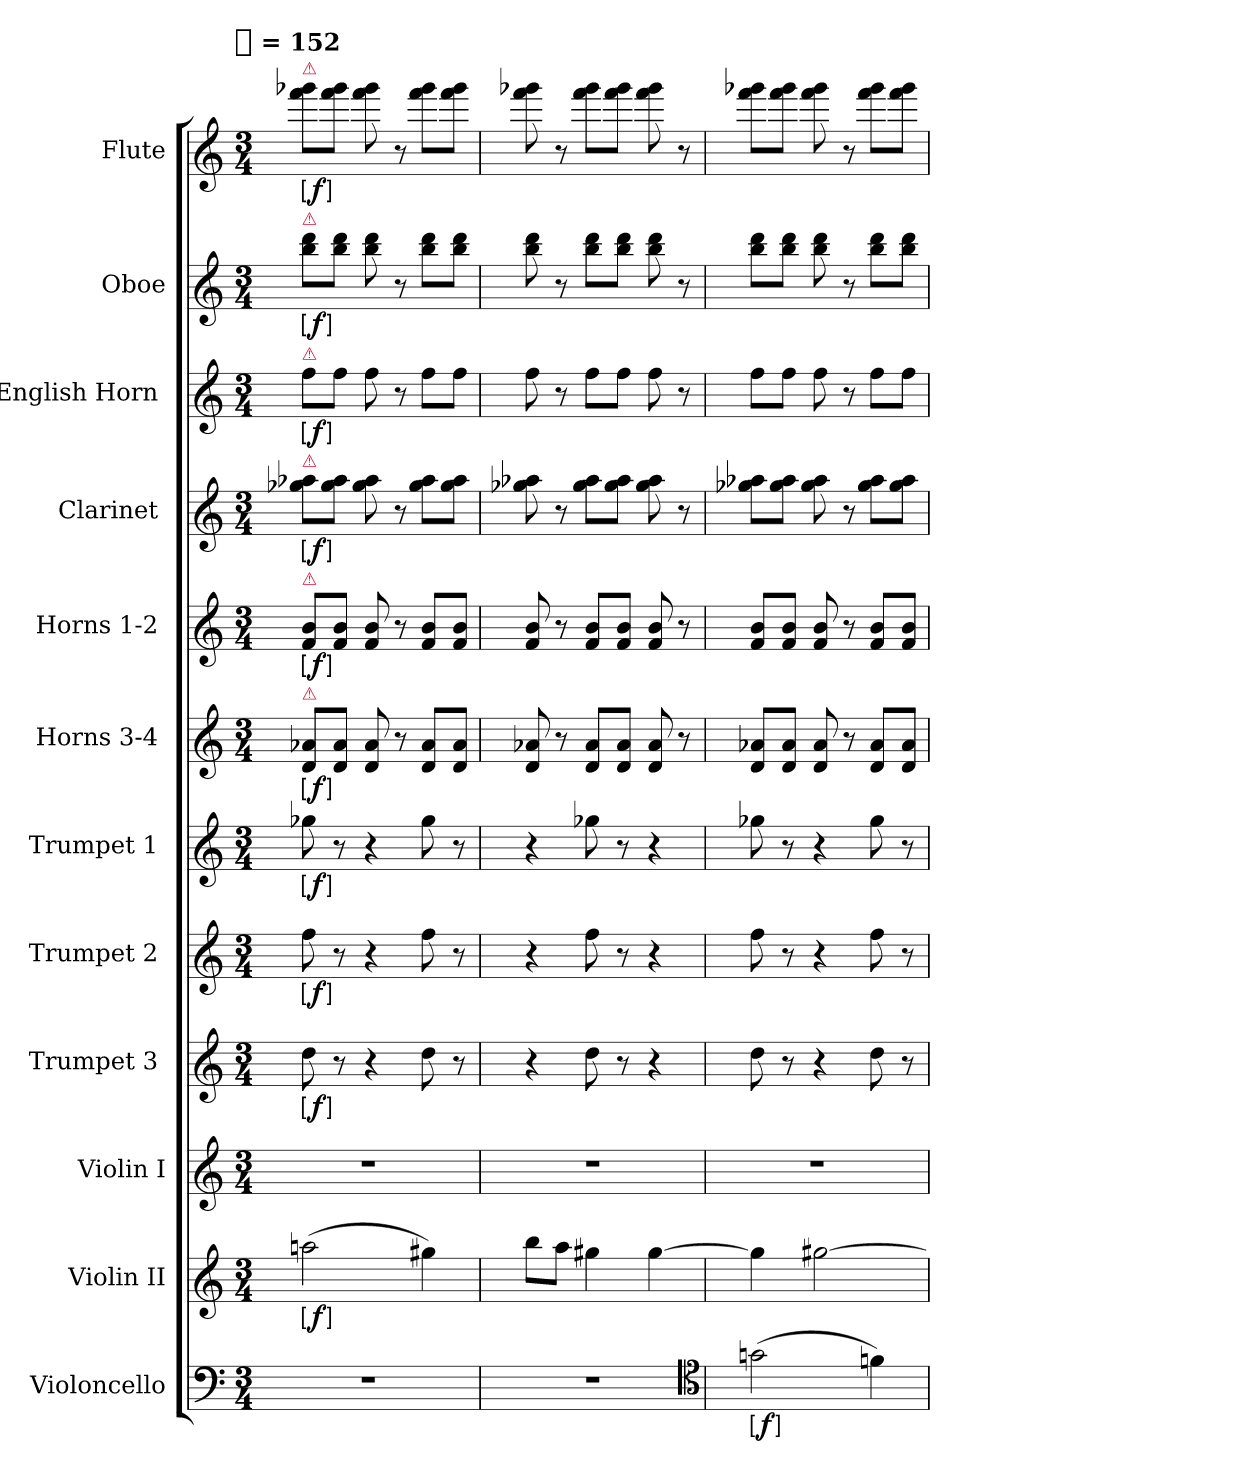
**kern	**dynam	**kern	**dynam	**kern	**kern	**dynam	**kern	**dynam	**kern	**dynam	**kern	**dynam	**kern	**dynam	**kern	**dynam	**kern	**dynam	**kern	**dynam	**kern	**dynam
*part12	*part12	*part11	*part11	*part10	*part9	*part9	*part8	*part8	*part7	*part7	*part6	*part6	*part5	*part5	*part4	*part4	*part3	*part3	*part2	*part2	*part1	*part1
*staff12	*staff12	*staff11	*staff11	*staff10	*staff9	*staff9	*staff8	*staff8	*staff7	*staff7	*staff6	*staff6	*staff5	*staff5	*staff4	*staff4	*staff3	*staff3	*staff2	*staff2	*staff1	*staff1
*I"Violoncello	*	*I"Violin II	*	*I"Violin I	*I"Trumpet 3 [C]	*	*I"Trumpet 2 [C]	*	*I"Trumpet 1 [C]	*	*I"Horns 3-4 [C]	*	*I"Horns 1-2 [C]	*	*I"Clarinet [C]	*	*I"English Horn [C]	*	*I"Oboe	*	*I"Flute	*
*I'Vc.	*	*I'Vln. II	*	*I'Vln. I	*I'Tpt.	*	*I'Tpt.	*	*I'Tpt.	*	*I'Hn.	*	*I'Hn.	*	*I'Cl.	*	*I'E.H.	*	*I'Ob.	*	*I'Fl.	*
*clefF4	*	*clefG2	*	*clefG2	*clefG2	*	*clefG2	*	*clefG2	*	*clefG2	*	*clefG2	*	*clefG2	*	*clefG2	*	*clefG2	*	*clefG2	*
*k[]	*	*k[]	*	*k[]	*k[]	*	*k[]	*	*k[]	*	*k[]	*	*k[]	*	*k[]	*	*k[]	*	*k[]	*	*k[]	*
!!LO:TX:omd:t=[quarter] = 152
*M3/4	*	*M3/4	*	*M3/4	*M3/4	*	*M3/4	*	*M3/4	*	*M3/4	*	*M3/4	*	*M3/4	*	*M3/4	*	*M3/4	*	*M3/4	*
*MM152	*	*MM152	*	*MM152	*MM152	*	*MM152	*	*MM152	*	*MM152	*	*MM152	*	*MM152	*	*MM152	*	*MM152	*	*MM152	*
=1	=1	=1	=1	=1	=1	=1	=1	=1	=1	=1	=1	=1	=1	=1	=1	=1	=1	=1	=1	=1	=1	=1
!	!	!	!	!	!	!	!	!	!	!	!	!	!	!	!	!	!	!	!	!	!LO:TX:a:color=crimson:t=⚠	!
!	!	!	!	!	!	!	!	!	!	!	!	!	!	!	!	!	!	!	!LO:TX:a:color=crimson:t=⚠	!	!	!
!	!	!	!	!	!	!	!	!	!	!	!	!	!	!	!	!	!LO:TX:a:color=crimson:t=⚠	!	!	!	!	!
!	!	!	!	!	!	!	!	!	!	!	!	!	!	!	!LO:TX:a:color=crimson:t=⚠	!	!	!	!	!	!	!
!	!	!	!	!	!	!	!	!	!	!	!	!	!LO:TX:a:color=crimson:t=⚠	!	!	!	!	!	!	!	!	!
!	!	!	!	!	!	!	!	!	!	!	!LO:TX:a:color=crimson:t=⚠	!	!	!	!	!	!	!	!	!	!	!
!	!	!	!LO:DY:ed=brack	!	!	!LO:DY:ed=brack	!	!LO:DY:ed=brack	!	!LO:DY:ed=brack	!	!LO:DY:ed=brack	!	!LO:DY:ed=brack	!	!LO:DY:ed=brack	!	!LO:DY:ed=brack	!	!LO:DY:ed=brack	!	!LO:DY:ed=brack
4%3r	.	(2aan	f	4%3r	8dd	f	8ff	f	8gg-X	f	8d/ 8a-X/L	f	8f/ 8b/L	f	8gg-X\ 8aa-X\L	f	8ff\L	f	8bb\ 8ddd\L	f	8fff\ 8ggg-X\L	f
.	.	.	.	.	8r	.	8r	.	8r	.	8d/ 8a-/J	.	8f/ 8b/J	.	8gg-\ 8aa-\J	.	8ff\J	.	8bb\ 8ddd\J	.	8fff\ 8ggg-\J	.
.	.	.	.	.	4r	.	4r	.	4r	.	8d 8a-	.	8f 8b	.	8gg- 8aa-	.	8ff	.	8bb 8ddd	.	8fff 8ggg-	.
.	.	.	.	.	.	.	.	.	.	.	8r	.	8r	.	8r	.	8r	.	8r	.	8r	.
.	.	4gg#X)	.	.	8dd	.	8ff	.	8gg-	.	8d/ 8a-/L	.	8f/ 8b/L	.	8gg-\ 8aa-\L	.	8ff\L	.	8bb\ 8ddd\L	.	8fff\ 8ggg-\L	.
.	.	.	.	.	8r	.	8r	.	8r	.	8d/ 8a-/J	.	8f/ 8b/J	.	8gg-\ 8aa-\J	.	8ff\J	.	8bb\ 8ddd\J	.	8fff\ 8ggg-\J	.
=2	=2	=2	=2	=2	=2	=2	=2	=2	=2	=2	=2	=2	=2	=2	=2	=2	=2	=2	=2	=2	=2	=2
4%3r	.	8bbL	.	4%3r	4r	.	4r	.	4r	.	8d 8a-X	.	8f 8b	.	8gg-X 8aa-X	.	8ff	.	8bb 8ddd	.	8fff 8ggg-X	.
.	.	8aaJ	.	.	.	.	.	.	.	.	8r	.	8r	.	8r	.	8r	.	8r	.	8r	.
.	.	4gg#X	.	.	8dd	.	8ff	.	8gg-X	.	8d/ 8a-/L	.	8f/ 8b/L	.	8gg-\ 8aa-\L	.	8ff\L	.	8bb\ 8ddd\L	.	8fff\ 8ggg-\L	.
.	.	.	.	.	8r	.	8r	.	8r	.	8d/ 8a-/J	.	8f/ 8b/J	.	8gg-\ 8aa-\J	.	8ff\J	.	8bb\ 8ddd\J	.	8fff\ 8ggg-\J	.
.	.	[4gg#	.	.	4r	.	4r	.	4r	.	8d 8a-	.	8f 8b	.	8gg- 8aa-	.	8ff	.	8bb 8ddd	.	8fff 8ggg-	.
.	.	.	.	.	.	.	.	.	.	.	8r	.	8r	.	8r	.	8r	.	8r	.	8r	.
*clefC4	*	*	*	*	*	*	*	*	*	*	*	*	*	*	*	*	*	*	*	*	*	*
=3	=3	=3	=3	=3	=3	=3	=3	=3	=3	=3	=3	=3	=3	=3	=3	=3	=3	=3	=3	=3	=3	=3
!	!LO:DY:ed=brack	!	!	!	!	!	!	!	!	!	!	!	!	!	!	!	!	!	!	!	!	!
(2gn	f	4gg#]	.	4%3r	8dd	.	8ff	.	8gg-X	.	8d/ 8a-X/L	.	8f/ 8b/L	.	8gg-X\ 8aa-X\L	.	8ff\L	.	8bb\ 8ddd\L	.	8fff\ 8ggg-X\L	.
.	.	.	.	.	8r	.	8r	.	8r	.	8d/ 8a-/J	.	8f/ 8b/J	.	8gg-\ 8aa-\J	.	8ff\J	.	8bb\ 8ddd\J	.	8fff\ 8ggg-\J	.
.	.	[2gg#X	.	.	4r	.	4r	.	4r	.	8d 8a-	.	8f 8b	.	8gg- 8aa-	.	8ff	.	8bb 8ddd	.	8fff 8ggg-	.
.	.	.	.	.	.	.	.	.	.	.	8r	.	8r	.	8r	.	8r	.	8r	.	8r	.
4fn)	.	.	.	.	8dd	.	8ff	.	8gg-	.	8d/ 8a-/L	.	8f/ 8b/L	.	8gg-\ 8aa-\L	.	8ff\L	.	8bb\ 8ddd\L	.	8fff\ 8ggg-\L	.
.	.	.	.	.	8r	.	8r	.	8r	.	8d/ 8a-/J	.	8f/ 8b/J	.	8gg-\ 8aa-\J	.	8ff\J	.	8bb\ 8ddd\J	.	8fff\ 8ggg-\J	.
=	=	=	=	=	=	=	=	=	=	=	=	=	=	=	=	=	=	=	=	=	=	=
*-	*-	*-	*-	*-	*-	*-	*-	*-	*-	*-	*-	*-	*-	*-	*-	*-	*-	*-	*-	*-	*-	*-
